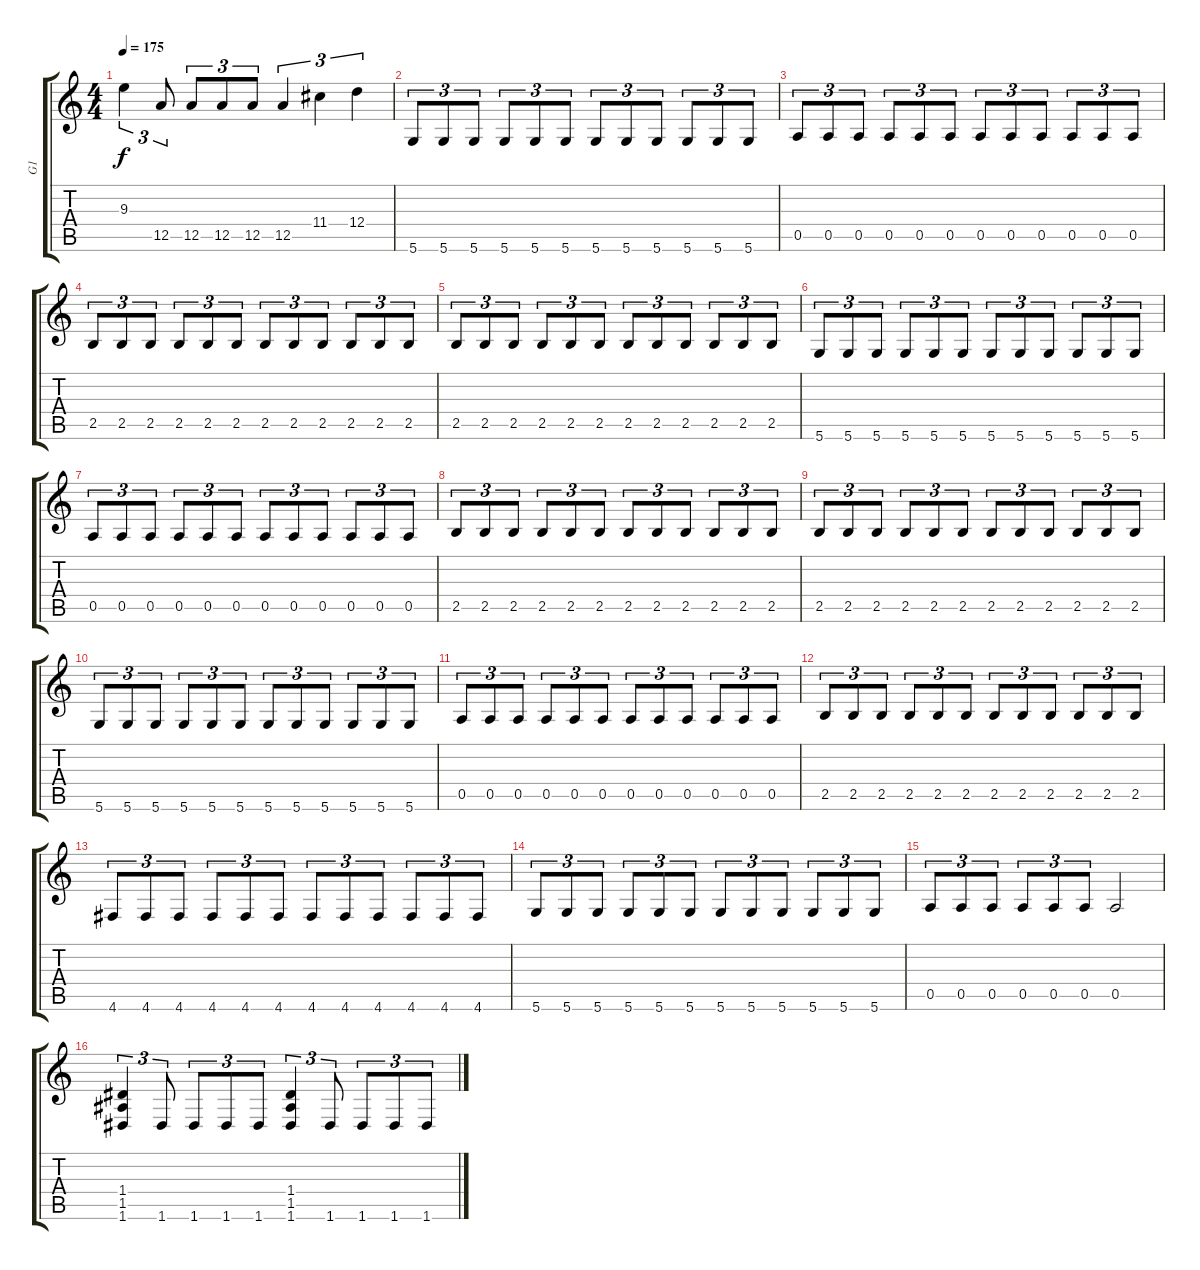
\track ("G1" "G1") {instrument distortionguitar}
\staff {score tabs}
\tuning (E4 B3 G3 D3 A2 D2) {hide}
\ts (4 4)
\tempo 175
\clef g2
\ks c
9.3.4{tu (3 2) dy f} 12.5.8{tu (3 2)} 12.5.8{tu (3 2)} 12.5.8{tu (3 2)} 12.5.8{tu (3 2)} 12.5.4{tu (3 2)} 11.4.4{tu (3 2)} 12.4.4{tu (3 2)} |
5.6.8{tu (3 2)} 5.6.8{tu (3 2)} 5.6.8{tu (3 2)} 5.6.8{tu (3 2)} 5.6.8{tu (3 2)} 5.6.8{tu (3 2)} 5.6.8{tu (3 2)} 5.6.8{tu (3 2)} 5.6.8{tu (3 2)} 5.6.8{tu (3 2)} 5.6.8{tu (3 2)} 5.6.8{tu (3 2)} |
0.5.8{tu (3 2)} 0.5.8{tu (3 2)} 0.5.8{tu (3 2)} 0.5.8{tu (3 2)} 0.5.8{tu (3 2)} 0.5.8{tu (3 2)} 0.5.8{tu (3 2)} 0.5.8{tu (3 2)} 0.5.8{tu (3 2)} 0.5.8{tu (3 2)} 0.5.8{tu (3 2)} 0.5.8{tu (3 2)} |
2.5.8{tu (3 2)} 2.5.8{tu (3 2)} 2.5.8{tu (3 2)} 2.5.8{tu (3 2)} 2.5.8{tu (3 2)} 2.5.8{tu (3 2)} 2.5.8{tu (3 2)} 2.5.8{tu (3 2)} 2.5.8{tu (3 2)} 2.5.8{tu (3 2)} 2.5.8{tu (3 2)} 2.5.8{tu (3 2)} |
2.5.8{tu (3 2)} 2.5.8{tu (3 2)} 2.5.8{tu (3 2)} 2.5.8{tu (3 2)} 2.5.8{tu (3 2)} 2.5.8{tu (3 2)} 2.5.8{tu (3 2)} 2.5.8{tu (3 2)} 2.5.8{tu (3 2)} 2.5.8{tu (3 2)} 2.5.8{tu (3 2)} 2.5.8{tu (3 2)} |
5.6.8{tu (3 2)} 5.6.8{tu (3 2)} 5.6.8{tu (3 2)} 5.6.8{tu (3 2)} 5.6.8{tu (3 2)} 5.6.8{tu (3 2)} 5.6.8{tu (3 2)} 5.6.8{tu (3 2)} 5.6.8{tu (3 2)} 5.6.8{tu (3 2)} 5.6.8{tu (3 2)} 5.6.8{tu (3 2)} |
0.5.8{tu (3 2)} 0.5.8{tu (3 2)} 0.5.8{tu (3 2)} 0.5.8{tu (3 2)} 0.5.8{tu (3 2)} 0.5.8{tu (3 2)} 0.5.8{tu (3 2)} 0.5.8{tu (3 2)} 0.5.8{tu (3 2)} 0.5.8{tu (3 2)} 0.5.8{tu (3 2)} 0.5.8{tu (3 2)} |
2.5.8{tu (3 2)} 2.5.8{tu (3 2)} 2.5.8{tu (3 2)} 2.5.8{tu (3 2)} 2.5.8{tu (3 2)} 2.5.8{tu (3 2)} 2.5.8{tu (3 2)} 2.5.8{tu (3 2)} 2.5.8{tu (3 2)} 2.5.8{tu (3 2)} 2.5.8{tu (3 2)} 2.5.8{tu (3 2)} |
2.5.8{tu (3 2)} 2.5.8{tu (3 2)} 2.5.8{tu (3 2)} 2.5.8{tu (3 2)} 2.5.8{tu (3 2)} 2.5.8{tu (3 2)} 2.5.8{tu (3 2)} 2.5.8{tu (3 2)} 2.5.8{tu (3 2)} 2.5.8{tu (3 2)} 2.5.8{tu (3 2)} 2.5.8{tu (3 2)} |
5.6.8{tu (3 2)} 5.6.8{tu (3 2)} 5.6.8{tu (3 2)} 5.6.8{tu (3 2)} 5.6.8{tu (3 2)} 5.6.8{tu (3 2)} 5.6.8{tu (3 2)} 5.6.8{tu (3 2)} 5.6.8{tu (3 2)} 5.6.8{tu (3 2)} 5.6.8{tu (3 2)} 5.6.8{tu (3 2)} |
0.5.8{tu (3 2)} 0.5.8{tu (3 2)} 0.5.8{tu (3 2)} 0.5.8{tu (3 2)} 0.5.8{tu (3 2)} 0.5.8{tu (3 2)} 0.5.8{tu (3 2)} 0.5.8{tu (3 2)} 0.5.8{tu (3 2)} 0.5.8{tu (3 2)} 0.5.8{tu (3 2)} 0.5.8{tu (3 2)} |
2.5.8{tu (3 2)} 2.5.8{tu (3 2)} 2.5.8{tu (3 2)} 2.5.8{tu (3 2)} 2.5.8{tu (3 2)} 2.5.8{tu (3 2)} 2.5.8{tu (3 2)} 2.5.8{tu (3 2)} 2.5.8{tu (3 2)} 2.5.8{tu (3 2)} 2.5.8{tu (3 2)} 2.5.8{tu (3 2)} |
4.6.8{tu (3 2)} 4.6.8{tu (3 2)} 4.6.8{tu (3 2)} 4.6.8{tu (3 2)} 4.6.8{tu (3 2)} 4.6.8{tu (3 2)} 4.6.8{tu (3 2)} 4.6.8{tu (3 2)} 4.6.8{tu (3 2)} 4.6.8{tu (3 2)} 4.6.8{tu (3 2)} 4.6.8{tu (3 2)} |
5.6.8{tu (3 2)} 5.6.8{tu (3 2)} 5.6.8{tu (3 2)} 5.6.8{tu (3 2)} 5.6.8{tu (3 2)} 5.6.8{tu (3 2)} 5.6.8{tu (3 2)} 5.6.8{tu (3 2)} 5.6.8{tu (3 2)} 5.6.8{tu (3 2)} 5.6.8{tu (3 2)} 5.6.8{tu (3 2)} |
0.5.8{tu (3 2)} 0.5.8{tu (3 2)} 0.5.8{tu (3 2)} 0.5.8{tu (3 2)} 0.5.8{tu (3 2)} 0.5.8{tu (3 2)} 0.5.2 |
(1.4 1.5 1.6).4{tu (3 2)} 1.6.8{tu (3 2)} 1.6.8{tu (3 2)} 1.6.8{tu (3 2)} 1.6.8{tu (3 2)} (1.4 1.5 1.6).4{tu (3 2)} 1.6.8{tu (3 2)} 1.6.8{tu (3 2)} 1.6.8{tu (3 2)} 1.6.8{tu (3 2)}
